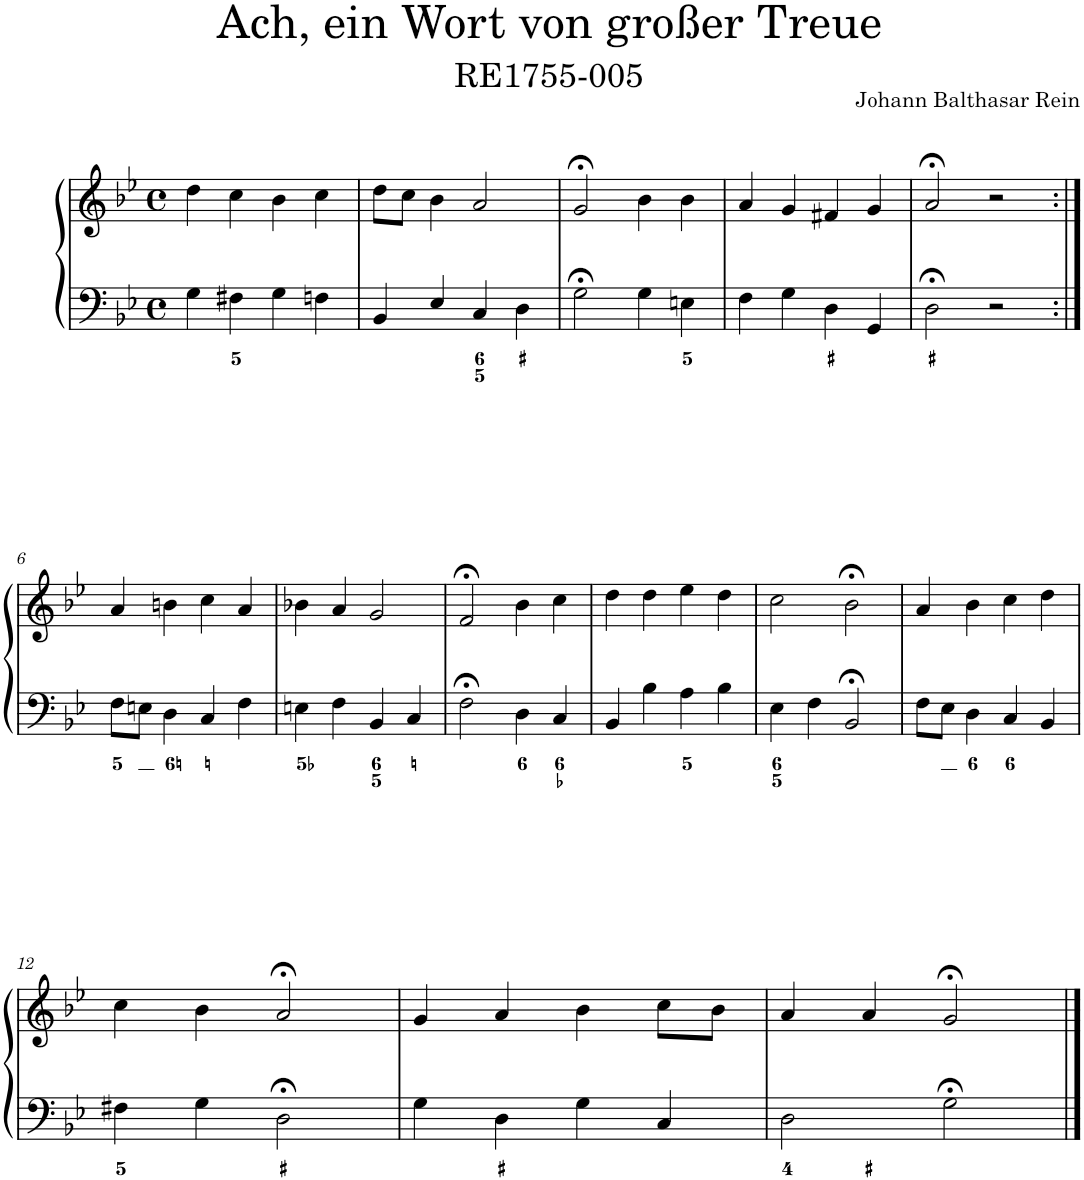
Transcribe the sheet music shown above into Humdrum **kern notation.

**kern	**kern
*part1	*part1
*staff2	*staff1
*I"Piano	*
*I'Pno.	*
*clefF4	*clefG2
*k[b-e-]	*k[b-e-]
*M4/4	*M4/4
*met(c)	*met(c)
=1	=1
4G\	4dd\
4F#X\	4cc\
4G\	4b-\
4Fn\	4cc\
=2	=2
4BB-/	8dd\L
.	8cc\J
4E-/	4b-\
4C/	2a/
4D\	.
=3	=3
2G;<\	2g;</
4G\	4b-\
4En\	4b-\
=4	=4
4F\	4a/
4G\	4g/
4D\	4f#X/
4GG/	4g/
=5	=5
2D;<\	2a;</
2r	2r
!!LO:LB:g=z
=6:|!	=6:|!
8F\L	4a/
8En\J	.
4D\	4bn\
4C/	4cc\
4F\	4a/
=7	=7
4En\	4b-X\
4F\	4a/
4BB-/	2g/
4C/	.
=8	=8
2F;<\	2f;</
4D\	4b-\
4C/	4cc\
=9	=9
4BB-/	4dd\
4B-\	4dd\
4A\	4ee-\
4B-\	4dd\
=10	=10
4E-\	2cc\
4F\	.
2BB-;</	2b-;<\
=11	=11
8F\L	4a/
8E-\J	.
4D\	4b-\
4C/	4cc\
4BB-/	4dd\
!!LO:LB:g=z
=12	=12
4F#X\	4cc\
4G\	4b-\
2D;<\	2a;</
=13	=13
4G\	4g/
4D\	4a/
4G\	4b-\
4C/	8cc\L
.	8b-\J
=14	=14
2D\	4a/
.	4a/
2G;<\	2g;</
==	==
*-	*-
